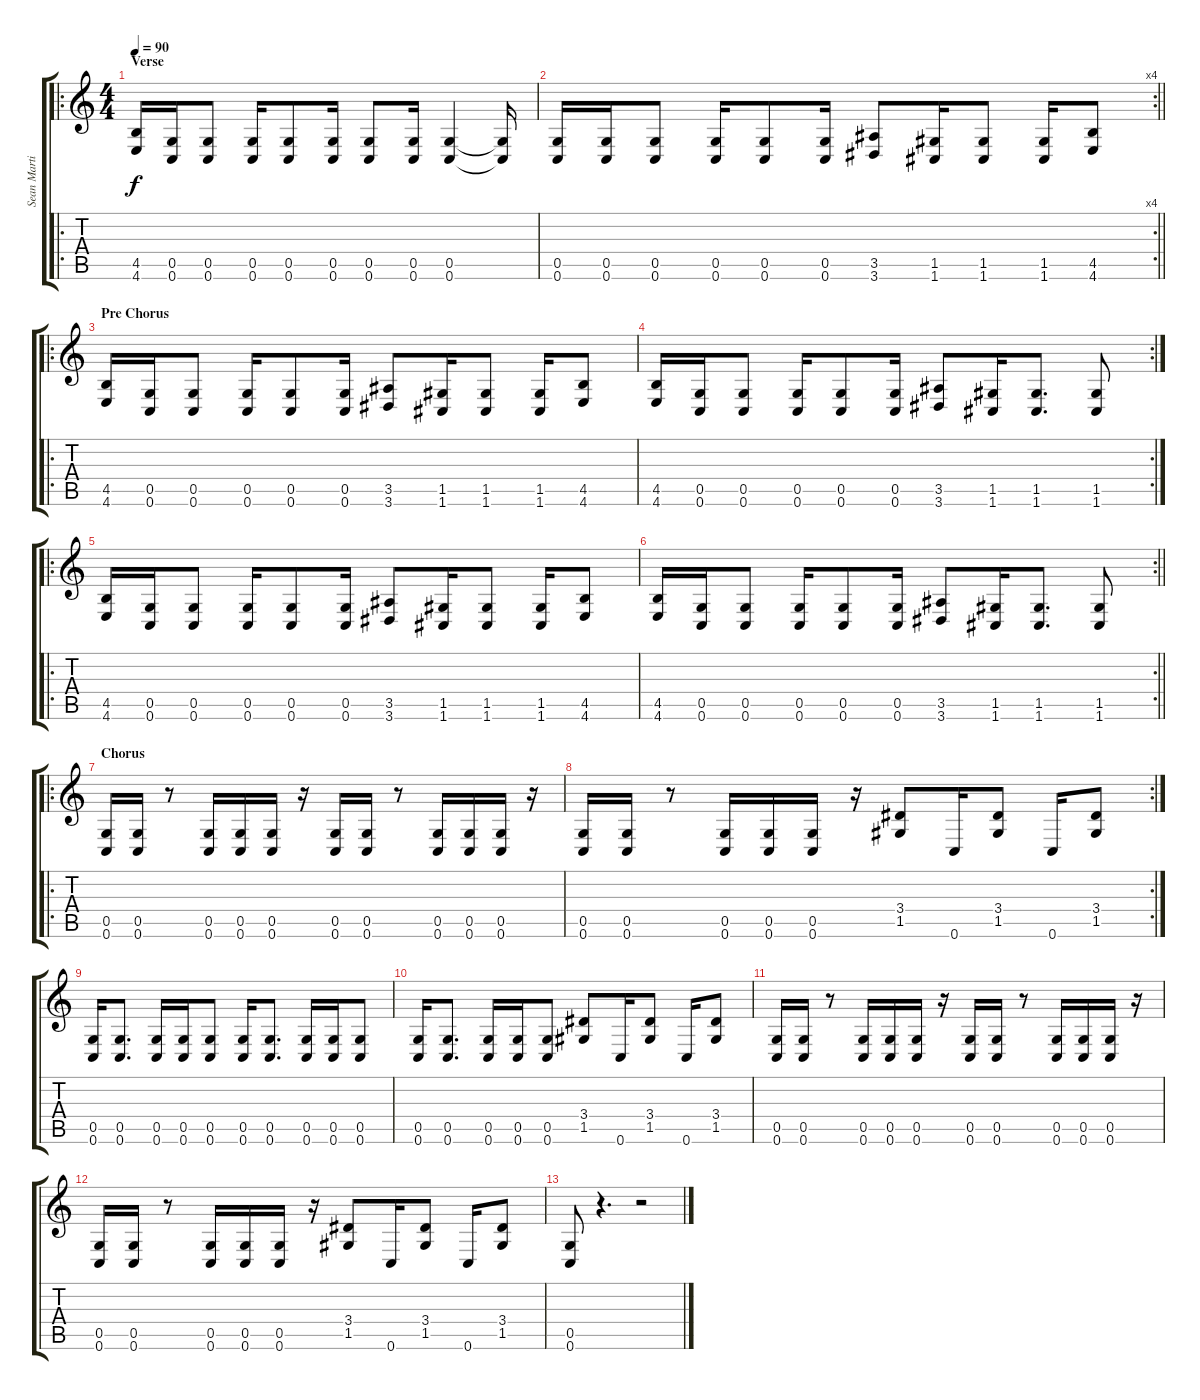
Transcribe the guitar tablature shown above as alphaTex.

\track ("Sean Martin" "Sean Marti") {instrument distortionguitar}
\staff {score tabs}
\tuning (D4 A3 F3 C3 G2 C2) {hide}
\ro
\ts (4 4)
\section ("" "Verse")
\tempo 90
\clef g2
\ks c
(4.5 4.6).16{dy f} (0.5 0.6).16 (0.5 0.6).8 (0.5 0.6).16 (0.5 0.6).8 (0.5 0.6).16 (0.5 0.6).8 (0.5 0.6).16 (0.5 0.6).4 (0.5{t} 0.6{t}).16 |
\rc 4
\barLineRight lightlight
(0.5 0.6).16 (0.5 0.6).16 (0.5 0.6).8 (0.5 0.6).16 (0.5 0.6).8 (0.5 0.6).16 (3.5 3.6).8 (1.5 1.6).16 (1.5 1.6).8 (1.5 1.6).16 (4.5 4.6).8 |
\ro
\section ("" "Pre Chorus")
(4.5 4.6).16 (0.5 0.6).16 (0.5 0.6).8 (0.5 0.6).16 (0.5 0.6).8 (0.5 0.6).16 (3.5 3.6).8 (1.5 1.6).16 (1.5 1.6).8 (1.5 1.6).16 (4.5 4.6).8 |
\rc 2
(4.5 4.6).16 (0.5 0.6).16 (0.5 0.6).8 (0.5 0.6).16 (0.5 0.6).8 (0.5 0.6).16 (3.5 3.6).8 (1.5 1.6).16 (1.5 1.6).8{d} (1.5 1.6).8 |
\ro
(4.5 4.6).16 (0.5 0.6).16 (0.5 0.6).8 (0.5 0.6).16 (0.5 0.6).8 (0.5 0.6).16 (3.5 3.6).8 (1.5 1.6).16 (1.5 1.6).8 (1.5 1.6).16 (4.5 4.6).8 |
\rc 2
\barLineRight lightlight
(4.5 4.6).16 (0.5 0.6).16 (0.5 0.6).8 (0.5 0.6).16 (0.5 0.6).8 (0.5 0.6).16 (3.5 3.6).8 (1.5 1.6).16 (1.5 1.6).8{d} (1.5 1.6).8 |
\ro
\section ("" "Chorus")
(0.5 0.6).16 (0.5 0.6).16 r.8 (0.5 0.6).16 (0.5 0.6).16 (0.5 0.6).16 r.16 (0.5 0.6).16 (0.5 0.6).16 r.8 (0.5 0.6).16 (0.5 0.6).16 (0.5 0.6).16 r.16 |
\rc 2
(0.5 0.6).16 (0.5 0.6).16 r.8 (0.5 0.6).16 (0.5 0.6).16 (0.5 0.6).16 r.16 (3.4 1.5).8 0.6.16 (3.4 1.5).8 0.6.16 (3.4 1.5).8 |
(0.5 0.6).16 (0.5 0.6).8{d} (0.5 0.6).16 (0.5 0.6).16 (0.5 0.6).8 (0.5 0.6).16 (0.5 0.6).8{d} (0.5 0.6).16 (0.5 0.6).16 (0.5 0.6).8 |
(0.5 0.6).16 (0.5 0.6).8{d} (0.5 0.6).16 (0.5 0.6).16 (0.5 0.6).8 (3.4 1.5).8 0.6.16 (3.4 1.5).8 0.6.16 (3.4 1.5).8 |
(0.5 0.6).16 (0.5 0.6).16 r.8 (0.5 0.6).16 (0.5 0.6).16 (0.5 0.6).16 r.16 (0.5 0.6).16 (0.5 0.6).16 r.8 (0.5 0.6).16 (0.5 0.6).16 (0.5 0.6).16 r.16 |
(0.5 0.6).16 (0.5 0.6).16 r.8 (0.5 0.6).16 (0.5 0.6).16 (0.5 0.6).16 r.16 (3.4 1.5).8 0.6.16 (3.4 1.5).8 0.6.16 (3.4 1.5).8 |
(0.5 0.6).8 r.4{d} r.2
